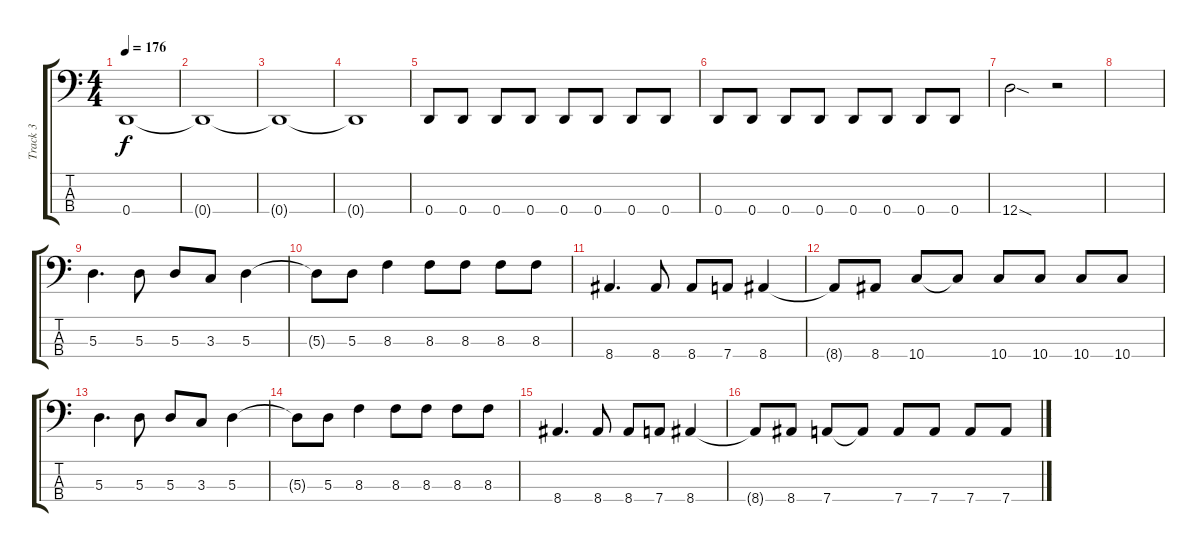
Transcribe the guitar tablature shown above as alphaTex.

\track ("Track 3" "Track 3") {instrument electricbassfinger}
\staff {score tabs}
\tuning (G2 D2 A1 D1) {hide}
\ts (4 4)
\tempo 176
\clef f4
\ks c
0.4{t}.1{dy f} |
0.4{t}.1 |
0.4{t}.1 |
0.4{t}.1 |
0.4.8 0.4.8 0.4.8 0.4.8 0.4.8 0.4.8 0.4.8 0.4.8 |
0.4.8 0.4.8 0.4.8 0.4.8 0.4.8 0.4.8 0.4.8 0.4.8 |
12.4{sod}.2 r.2 |
|
5.3.4{d} 5.3.8 5.3.8 3.3.8 5.3.4 |
5.3{t}.8 5.3.8 8.3.4 8.3.8 8.3.8 8.3.8 8.3.8 |
8.4.4{d} 8.4.8 8.4.8 7.4.8 8.4.4 |
8.4{t}.8 8.4.8 10.4.8 10.4{t}.8 10.4.8 10.4.8 10.4.8 10.4.8 |
5.3.4{d} 5.3.8 5.3.8 3.3.8 5.3.4 |
5.3{t}.8 5.3.8 8.3.4 8.3.8 8.3.8 8.3.8 8.3.8 |
8.4.4{d} 8.4.8 8.4.8 7.4.8 8.4.4 |
8.4{t}.8 8.4.8 7.4.8 7.4{t}.8 7.4.8 7.4.8 7.4.8 7.4.8
